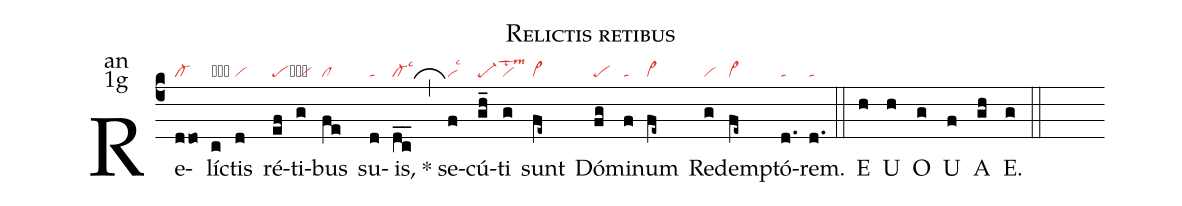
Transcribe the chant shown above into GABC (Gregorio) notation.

name:Relictis retibus;
office-part:an;
mode:1g;
nabc-lines:1;
%%
(c4) Re(ddo|cl-)líc(c|obta)tis(d|vi) ré(ef|pecb)ti(g|/vi)bus(fe|cl) su(d|ta)is,(dc__|cl-lsc3) <sp>*</sp>(,_)se(f|vilsc3)cú(gh_|pe-lstm3)ti(g|vi) sunt(fe~|vi>) Dó(fg|pe)mi(f|ta)num(fe~|vi>) Re(g|vi)dem(fe~|vi>)ptó(d.|ta)rem.(d.|ta) (::) <eu>E(h) U(h) O(g) U(f) A(gh) E.(g) </eu>(::)
